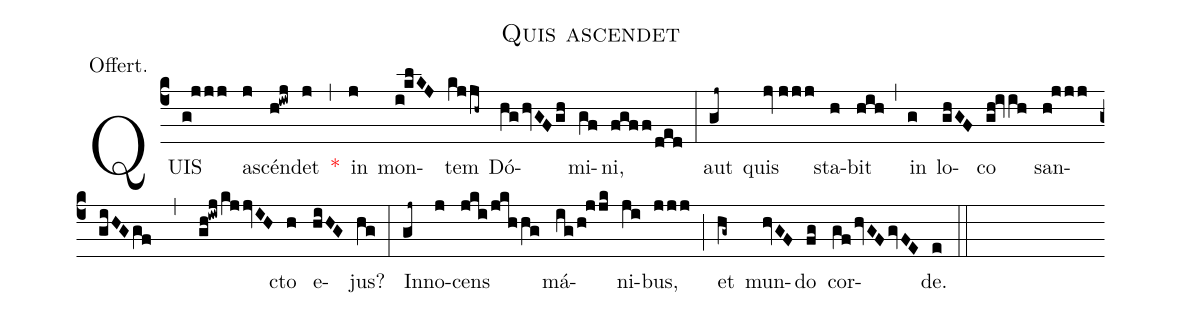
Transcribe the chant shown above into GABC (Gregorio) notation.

name:Quis ascendet;
annotation:Offert.;
mode:III.;
office-part:Offertory;
%%
(c4) QUIS(g!jjj) a(j)scén(h!iwj)det(j) <v>\red{*}</v>(,) in(j) mon(i!klKJ)tem(kjjh~) Dó(hghvGFgh)mi(gf)ni,(fgff/ded) (:) aut(gj~) quis(jv//jjj) sta(h)bit(hih) (,) in(g) lo(ghGF)co(gh!ivih) san(h!jjj//giHGgf , gh!iwj/kjjvIH)cto(h) e(hiHG)jus?(hg) (:) In(gj~)no(j)cens(jki/jkhhg) má(ig/h!jjk)ni(ji)bus,(jjj) (;) et(hg~) mun(hvGF)do(fg) cor(gfhvGFgvFE)de.(e) (::)
